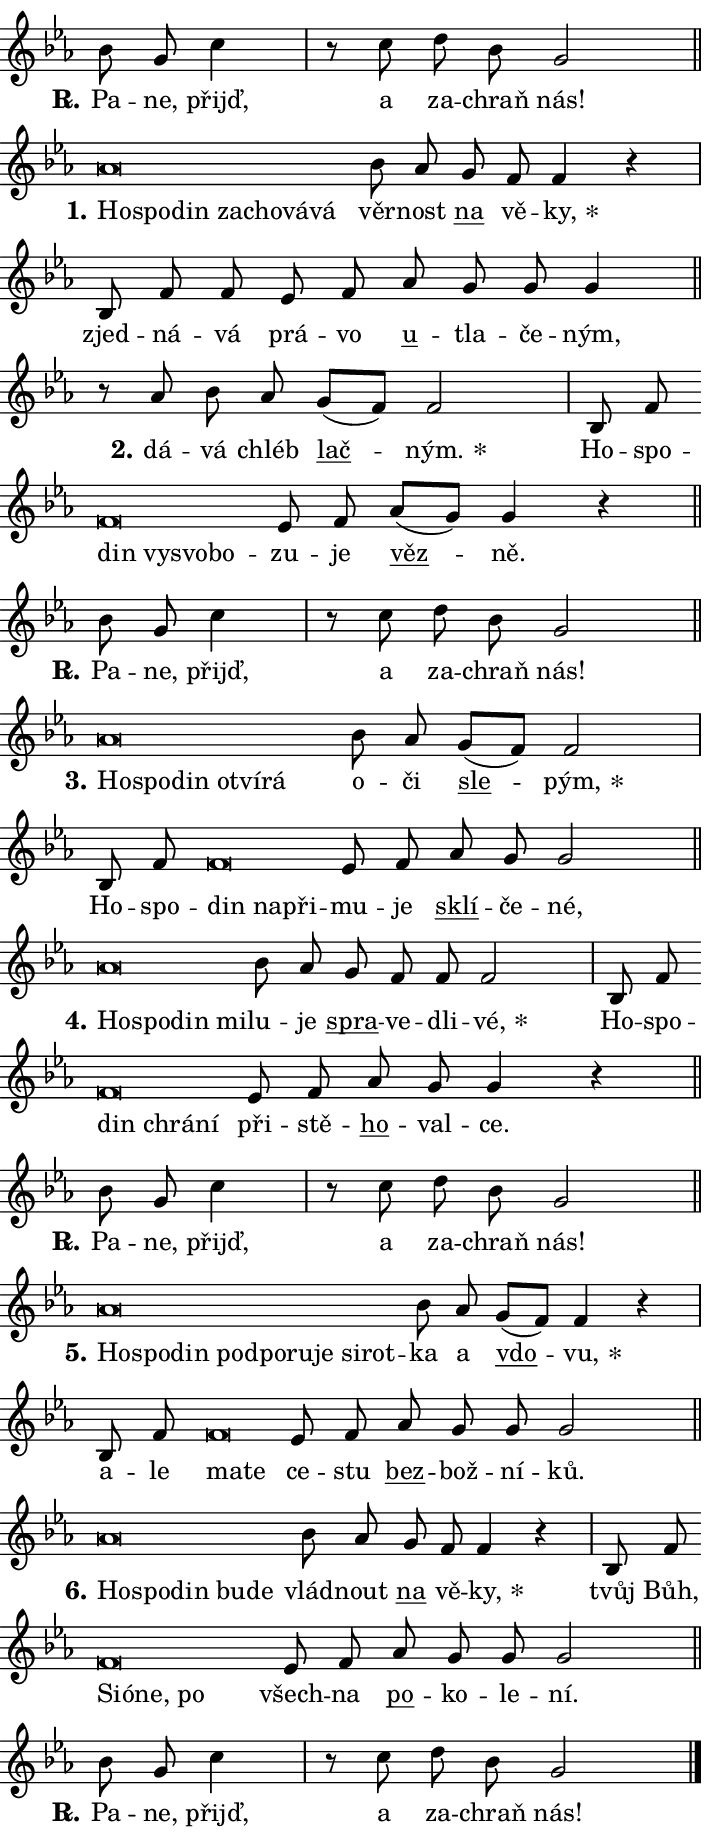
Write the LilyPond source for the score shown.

\version "2.24.0"
\header { tagline = "" }
\paper {
  indent = 0\cm
  top-margin = 0\cm
  right-margin = 0.13\cm % to fit lyric hyphens
  bottom-margin = 0\cm
  left-margin = 0\cm
  paper-width = 12\cm
  page-breaking = #ly:one-page-breaking
  system-system-spacing.basic-distance = #11
  score-system-spacing.basic-distance = #11
  ragged-last = ##f
}


%% Author: Thomas Morley
%% https://lists.gnu.org/archive/html/lilypond-user/2020-05/msg00002.html
#(define (line-position grob)
"Returns position of @var[grob} in current system:
   @code{'start}, if at first time-step
   @code{'end}, if at last time-step
   @code{'middle} otherwise
"
  (let* ((col (ly:item-get-column grob))
         (ln (ly:grob-object col 'left-neighbor))
         (rn (ly:grob-object col 'right-neighbor))
         (col-to-check-left (if (ly:grob? ln) ln col))
         (col-to-check-right (if (ly:grob? rn) rn col))
         (break-dir-left
           (and
             (ly:grob-property col-to-check-left 'non-musical #f)
             (ly:item-break-dir col-to-check-left)))
         (break-dir-right
           (and
             (ly:grob-property col-to-check-right 'non-musical #f)
             (ly:item-break-dir col-to-check-right))))
        (cond ((eqv? 1 break-dir-left) 'start)
              ((eqv? -1 break-dir-right) 'end)
              (else 'middle))))

#(define (tranparent-at-line-position vctor)
  (lambda (grob)
  "Relying on @code{line-position} select the relevant enry from @var{vctor}.
Used to determine transparency,"
    (case (line-position grob)
      ((end) (not (vector-ref vctor 0)))
      ((middle) (not (vector-ref vctor 1)))
      ((start) (not (vector-ref vctor 2))))))

noteHeadBreakVisibility =
#(define-music-function (break-visibility)(vector?)
"Makes @code{NoteHead}s transparent relying on @var{break-visibility}"
#{
  \override NoteHead.transparent =
    #(tranparent-at-line-position break-visibility)
#})

#(define delete-ledgers-for-transparent-note-heads
  (lambda (grob)
    "Reads whether a @code{NoteHead} is transparent.
If so this @code{NoteHead} is removed from @code{'note-heads} from
@var{grob}, which is supposed to be @code{LedgerLineSpanner}.
As a result ledgers are not printed for this @code{NoteHead}"
    (let* ((nhds-array (ly:grob-object grob 'note-heads))
           (nhds-list
             (if (ly:grob-array? nhds-array)
                 (ly:grob-array->list nhds-array)
                 '()))
           ;; Relies on the transparent-property being done before
           ;; Staff.LedgerLineSpanner.after-line-breaking is executed.
           ;; This is fragile ...
           (to-keep
             (remove
               (lambda (nhd)
                 (ly:grob-property nhd 'transparent #f))
               nhds-list)))
      ;; TODO find a better method to iterate over grob-arrays, similiar
      ;; to filter/remove etc for lists
      ;; For now rebuilt from scratch
      (set! (ly:grob-object grob 'note-heads)  '())
      (for-each
        (lambda (nhd)
          (ly:pointer-group-interface::add-grob grob 'note-heads nhd))
        to-keep))))

squashNotes = {
  \override NoteHead.X-extent = #'(-0.2 . 0.2)
  \override NoteHead.Y-extent = #'(-0.75 . 0)
  \override NoteHead.stencil =
    #(lambda (grob)
       (let ((pos (ly:grob-property grob 'staff-position)))
         (begin
           (if (< pos -7) (display "ERROR: Lower brevis then expected\n") (display ""))
           (if (<= pos -6) ly:text-interface::print ly:note-head::print))))
}
unSquashNotes = {
  \revert NoteHead.X-extent
  \revert NoteHead.Y-extent
  \revert NoteHead.stencil
}

hideNotes = \noteHeadBreakVisibility #begin-of-line-visible
unHideNotes = \noteHeadBreakVisibility #all-visible

% work-around for resetting accidentals
% https://lilypond.org/doc/v2.23/Documentation/notation/displaying-rhythms#unmetered-music
cadenzaMeasure = {
  \cadenzaOff
  \partial 1024 s1024
  \cadenzaOn
}

#(define-markup-command (accent layout props text) (markup?)
  "Underline accented syllable"
  (interpret-markup layout props
    #{\markup \override #'(offset . 4.3) \underline { #text }#}))

responsum = \markup \concat {
  "R" \hspace #-1.05 \path #0.1 #'((moveto 0 0.07) (lineto 0.9 0.8)) \hspace #0.05 "."
}

spaceSize = #0.6828661417322834 % exact space size for TeX Gyre Schola

\layout {
  \context {
    \Staff
    \remove "Time_signature_engraver"
    \override LedgerLineSpanner.after-line-breaking = #delete-ledgers-for-transparent-note-heads
  }
  \context {
    \Lyrics {
      \override LyricSpace.minimum-distance = \spaceSize
      \override LyricText.font-name = #"TeX Gyre Schola"
      \override LyricText.font-size = 1
      \override StanzaNumber.font-name = #"TeX Gyre Schola Bold"
      \override StanzaNumber.font-size = 1
    }
  }
  \context {
    \Score 
    \override NoteHead.text =
      #(lambda (grob) 
        (let ((pos (ly:grob-property grob 'staff-position)))
          #{\markup {
            \combine
              \halign #-0.55 \raise #(if (= pos -6) 0 0.5) \override #'(thickness . 2) \draw-line #'(3.2 . 0)
              \musicglyph "noteheads.sM1"
          }#}))
  }
}

% magnetic-lyrics.ily
%
%   written by
%     Jean Abou Samra <jean@abou-samra.fr>
%     Werner Lemberg <wl@gnu.org>
%
%   adapted by
%     Jiri Hon <jiri.hon@gmail.com>
%
% Version 2022-Apr-15

% https://www.mail-archive.com/lilypond-user@gnu.org/msg149350.html

#(define (Left_hyphen_pointer_engraver context)
   "Collect syllable-hyphen-syllable occurrences in lyrics and store
them in properties.  This engraver only looks to the left.  For
example, if the lyrics input is @code{foo -- bar}, it does the
following.

@itemize @bullet
@item
Set the @code{text} property of the @code{LyricHyphen} grob between
@q{foo} and @q{bar} to @code{foo}.

@item
Set the @code{left-hyphen} property of the @code{LyricText} grob with
text @q{foo} to the @code{LyricHyphen} grob between @q{foo} and
@q{bar}.
@end itemize

Use this auxiliary engraver in combination with the
@code{lyric-@/text::@/apply-@/magnetic-@/offset!} hook."
   (let ((hyphen #f)
         (text #f))
     (make-engraver
      (acknowledgers
       ((lyric-syllable-interface engraver grob source-engraver)
        (set! text grob)))
      (end-acknowledgers
       ((lyric-hyphen-interface engraver grob source-engraver)
        ;(when (not (grob::has-interface grob 'lyric-space-interface))
          (set! hyphen grob)));)
      ((stop-translation-timestep engraver)
       (when (and text hyphen)
         (ly:grob-set-object! text 'left-hyphen hyphen))
       (set! text #f)
       (set! hyphen #f)))))

#(define (lyric-text::apply-magnetic-offset! grob)
   "If the space between two syllables is less than the value in
property @code{LyricText@/.details@/.squash-threshold}, move the right
syllable to the left so that it gets concatenated with the left
syllable.

Use this function as a hook for
@code{LyricText@/.after-@/line-@/breaking} if the
@code{Left_@/hyphen_@/pointer_@/engraver} is active."
   (let ((hyphen (ly:grob-object grob 'left-hyphen #f)))
     (when hyphen
       (let ((left-text (ly:spanner-bound hyphen LEFT)))
         (when (grob::has-interface left-text 'lyric-syllable-interface)
           (let* ((common (ly:grob-common-refpoint grob left-text X))
                  (this-x-ext (ly:grob-extent grob common X))
                  (left-x-ext
                   (begin
                     ;; Trigger magnetism for left-text.
                     (ly:grob-property left-text 'after-line-breaking)
                     (ly:grob-extent left-text common X)))
                  ;; `delta` is the gap width between two syllables.
                  (delta (- (interval-start this-x-ext)
                            (interval-end left-x-ext)))
                  (details (ly:grob-property grob 'details))
                  (threshold (assoc-get 'squash-threshold details 0.2)))
             (when (< delta threshold)
               (let* (;; We have to manipulate the input text so that
                      ;; ligatures crossing syllable boundaries are not
                      ;; disabled.  For languages based on the Latin
                      ;; script this is essentially a beautification.
                      ;; However, for non-Western scripts it can be a
                      ;; necessity.
                      (lt (ly:grob-property left-text 'text))
                      (rt (ly:grob-property grob 'text))
                      (is-space (grob::has-interface hyphen 'lyric-space-interface))
                      (space (if is-space " " ""))
                      (extra-delta (if is-space spaceSize 0))
                      ;; Append new syllable.
                      (ltrt-space (if (and (string? lt) (string? rt))
                                (string-append lt space rt)
                                (make-concat-markup (list lt space rt))))
                      ;; Right-align `ltrt` to the right side.
                      (ltrt-space-markup (grob-interpret-markup
                               grob
                               (make-translate-markup
                                (cons (interval-length this-x-ext) 0)
                                (make-right-align-markup ltrt-space)))))
                 (begin
                   ;; Don't print `left-text`.
                   (ly:grob-set-property! left-text 'stencil #f)
                   ;; Set text and stencil (which holds all collected
                   ;; syllables so far) and shift it to the left.
                   (ly:grob-set-property! grob 'text ltrt-space)
                   (ly:grob-set-property! grob 'stencil ltrt-space-markup)
                   (ly:grob-translate-axis! grob (- (- delta extra-delta)) X))))))))))


#(define (lyric-hyphen::displace-bounds-first grob)
   ;; Make very sure this callback isn't triggered too early.
   (let ((left (ly:spanner-bound grob LEFT))
         (right (ly:spanner-bound grob RIGHT)))
     (ly:grob-property left 'after-line-breaking)
     (ly:grob-property right 'after-line-breaking)
     (ly:lyric-hyphen::print grob)))

squashThreshold = #0.4

\layout {
  \context {
    \Lyrics
    \consists #Left_hyphen_pointer_engraver
    \override LyricText.after-line-breaking =
      #lyric-text::apply-magnetic-offset!
    \override LyricHyphen.stencil = #lyric-hyphen::displace-bounds-first
    \override LyricText.details.squash-threshold = \squashThreshold
    \override LyricHyphen.minimum-distance = 0
    \override LyricHyphen.minimum-length = \squashThreshold
  }
}

squashText = \override LyricText.details.squash-threshold = 9999
unSquashText = \override LyricText.details.squash-threshold = \squashThreshold

leftText = \override LyricText.self-alignment-X = #LEFT
unLeftText = \revert LyricText.self-alignment-X

starOffset = #(lambda (grob) 
                (let ((x_offset (ly:self-alignment-interface::aligned-on-x-parent grob)))
                  (if (= x_offset 0) 0 (+ x_offset 1.2))))

star = #(define-music-function (syllable)(string?)
"Append star separator at the end of a syllable"
#{
  \once \override LyricText.X-offset = #starOffset
  \lyricmode { \markup {
    #syllable
    \override #'((font-name . "TeX Gyre Schola Bold")) \hspace #0.2 \lower #0.65 \larger "*"
  } }
#})

starAccent = #(define-music-function (syllable)(string?)
"Append star separator at the end of a syllable and make accent"
#{
  \once \override LyricText.X-offset = #starOffset
  \lyricmode { \markup {
    \accent #syllable
    \override #'((font-name . "TeX Gyre Schola Bold")) \hspace #0.2 \lower #0.65 \larger "*"
  } }
#})

breath = #(define-music-function (syllable)(string?)
"Append breathing indicator at the end of a syllable"
#{
  \lyricmode { \markup { #syllable "+" } }
#})

optionalBreath = #(define-music-function (syllable)(string?)
"Append optional breathing indicator at the end of a syllable"
#{
  \lyricmode { \markup { #syllable "(+)" } }
#})


\score {
    <<
        \new Voice = "melody" { \cadenzaOn \key es \major \relative { bes'8 g c4 \cadenzaMeasure \bar "|" r8 c d bes g2 \cadenzaMeasure \bar "||" \break } }
        \new Lyrics \lyricsto "melody" { \lyricmode { \set stanza = \responsum
Pa -- ne, přijď, a za -- chraň nás! } }
    >>
    \layout {}
}

\score {
    <<
        \new Voice = "melody" { \cadenzaOn \key es \major \relative { \squashNotes as'\breve*1/16 \hideNotes \breve*1/16 \bar "" \breve*1/16 \bar "" \breve*1/16 \bar "" \breve*1/16 \bar "" \breve*1/16 \breve*1/16 \bar "" \unHideNotes \unSquashNotes bes8 as \bar "" g f f4 r \cadenzaMeasure \bar "|" bes,8 f' f es8 f \bar "" as g g g4 \cadenzaMeasure \bar "||" \break } }
        \new Lyrics \lyricsto "melody" { \lyricmode { \set stanza = "1."
\leftText Ho -- \squashText spo -- din za -- cho -- vá -- vá \unLeftText \unSquashText věr -- nost \markup \accent na vě -- \star ky, zjed -- ná -- vá prá -- vo \markup \accent u -- tla -- če -- ným, } }
    >>
    \layout {}
}

\score {
    <<
        \new Voice = "melody" { \cadenzaOn \key es \major \relative { r8 as' bes8 as \bar "" g[( f)] f2 \cadenzaMeasure \bar "|" bes,8 f' \bar "" \squashNotes f\breve*1/16 \hideNotes \breve*1/16 \bar "" \breve*1/16 \breve*1/16 \bar "" \unHideNotes \unSquashNotes es8 f \bar "" as[( g)] g4 r \cadenzaMeasure \bar "||" \break } }
        \new Lyrics \lyricsto "melody" { \lyricmode { \set stanza = "2."
dá -- vá chléb \markup \accent lač -- \star ným. Ho -- spo -- \leftText din \squashText vy -- svo -- bo -- \unLeftText \unSquashText zu -- je \markup \accent věz -- ně. } }
    >>
    \layout {}
}

\score {
    <<
        \new Voice = "melody" { \cadenzaOn \key es \major \relative { bes'8 g c4 \cadenzaMeasure \bar "|" r8 c d bes g2 \cadenzaMeasure \bar "||" \break } }
        \new Lyrics \lyricsto "melody" { \lyricmode { \set stanza = \responsum
Pa -- ne, přijď, a za -- chraň nás! } }
    >>
    \layout {}
}

\score {
    <<
        \new Voice = "melody" { \cadenzaOn \key es \major \relative { \squashNotes as'\breve*1/16 \hideNotes \breve*1/16 \bar "" \breve*1/16 \bar "" \breve*1/16 \bar "" \breve*1/16 \breve*1/16 \bar "" \unHideNotes \unSquashNotes bes8 as \bar "" g[( f)] f2 \cadenzaMeasure \bar "|" bes,8 f' \bar "" \squashNotes f\breve*1/16 \hideNotes \breve*1/16 \breve*1/16 \bar "" \unHideNotes \unSquashNotes es8 f \bar "" as g g2 \cadenzaMeasure \bar "||" \break } }
        \new Lyrics \lyricsto "melody" { \lyricmode { \set stanza = "3."
\leftText Ho -- \squashText spo -- din o -- tví -- rá \unLeftText \unSquashText o -- či \markup \accent sle -- \star pým, Ho -- spo -- \leftText din \squashText na -- při -- \unLeftText \unSquashText mu -- je \markup \accent sklí -- če -- né, } }
    >>
    \layout {}
}

\score {
    <<
        \new Voice = "melody" { \cadenzaOn \key es \major \relative { \squashNotes as'\breve*1/16 \hideNotes \breve*1/16 \bar "" \breve*1/16 \breve*1/16 \bar "" \unHideNotes \unSquashNotes bes8 as \bar "" g f f f2 \cadenzaMeasure \bar "|" bes,8 f' \bar "" \squashNotes f\breve*1/16 \hideNotes \breve*1/16 \breve*1/16 \bar "" \unHideNotes \unSquashNotes es8 f \bar "" as g g4 r \cadenzaMeasure \bar "||" \break } }
        \new Lyrics \lyricsto "melody" { \lyricmode { \set stanza = "4."
\leftText Ho -- \squashText spo -- din mi -- \unLeftText \unSquashText lu -- je \markup \accent spra -- ve -- dli -- \star vé, Ho -- spo -- \leftText din \squashText chrá -- ní \unLeftText \unSquashText při -- stě -- \markup \accent ho -- val -- ce. } }
    >>
    \layout {}
}

\score {
    <<
        \new Voice = "melody" { \cadenzaOn \key es \major \relative { bes'8 g c4 \cadenzaMeasure \bar "|" r8 c d bes g2 \cadenzaMeasure \bar "||" \break } }
        \new Lyrics \lyricsto "melody" { \lyricmode { \set stanza = \responsum
Pa -- ne, přijď, a za -- chraň nás! } }
    >>
    \layout {}
}

\score {
    <<
        \new Voice = "melody" { \cadenzaOn \key es \major \relative { \squashNotes as'\breve*1/16 \hideNotes \breve*1/16 \bar "" \breve*1/16 \bar "" \breve*1/16 \bar "" \breve*1/16 \bar "" \breve*1/16 \bar "" \breve*1/16 \bar "" \breve*1/16 \breve*1/16 \bar "" \unHideNotes \unSquashNotes bes8 as \bar "" g[( f)] f4 r \cadenzaMeasure \bar "|" bes,8 f' \bar "" \squashNotes f\breve*1/16 \hideNotes \breve*1/16 \bar "" \unHideNotes \unSquashNotes es8 f \bar "" as g g g2 \cadenzaMeasure \bar "||" \break } }
        \new Lyrics \lyricsto "melody" { \lyricmode { \set stanza = "5."
\leftText Ho -- \squashText spo -- din pod -- po -- ru -- je si -- rot -- \unLeftText \unSquashText ka a \markup \accent vdo -- \star vu, a -- le \leftText ma -- \squashText te \unLeftText \unSquashText ce -- stu \markup \accent bez -- bož -- ní -- ků. } }
    >>
    \layout {}
}

\score {
    <<
        \new Voice = "melody" { \cadenzaOn \key es \major \relative { \squashNotes as'\breve*1/16 \hideNotes \breve*1/16 \bar "" \breve*1/16 \bar "" \breve*1/16 \breve*1/16 \bar "" \unHideNotes \unSquashNotes bes8 as \bar "" g f f4 r \cadenzaMeasure \bar "|" bes,8 f' \bar "" \squashNotes f\breve*1/16 \hideNotes \breve*1/16 \bar "" \breve*1/16 \breve*1/16 \bar "" \unHideNotes \unSquashNotes es8 f \bar "" as g g g2 \cadenzaMeasure \bar "||" \break } }
        \new Lyrics \lyricsto "melody" { \lyricmode { \set stanza = "6."
\leftText Ho -- \squashText spo -- din bu -- de \unLeftText \unSquashText vlád -- nout \markup \accent na vě -- \star ky, tvůj Bůh, \leftText Si -- \squashText ó -- ne, po \unLeftText \unSquashText všech -- na \markup \accent po -- ko -- le -- ní. } }
    >>
    \layout {}
}

\score {
    <<
        \new Voice = "melody" { \cadenzaOn \key es \major \relative { bes'8 g c4 \cadenzaMeasure \bar "|" r8 c d bes g2 \cadenzaMeasure \bar "||" \break } \bar "|." }
        \new Lyrics \lyricsto "melody" { \lyricmode { \set stanza = \responsum
Pa -- ne, přijď, a za -- chraň nás! } }
    >>
    \layout {}
}
